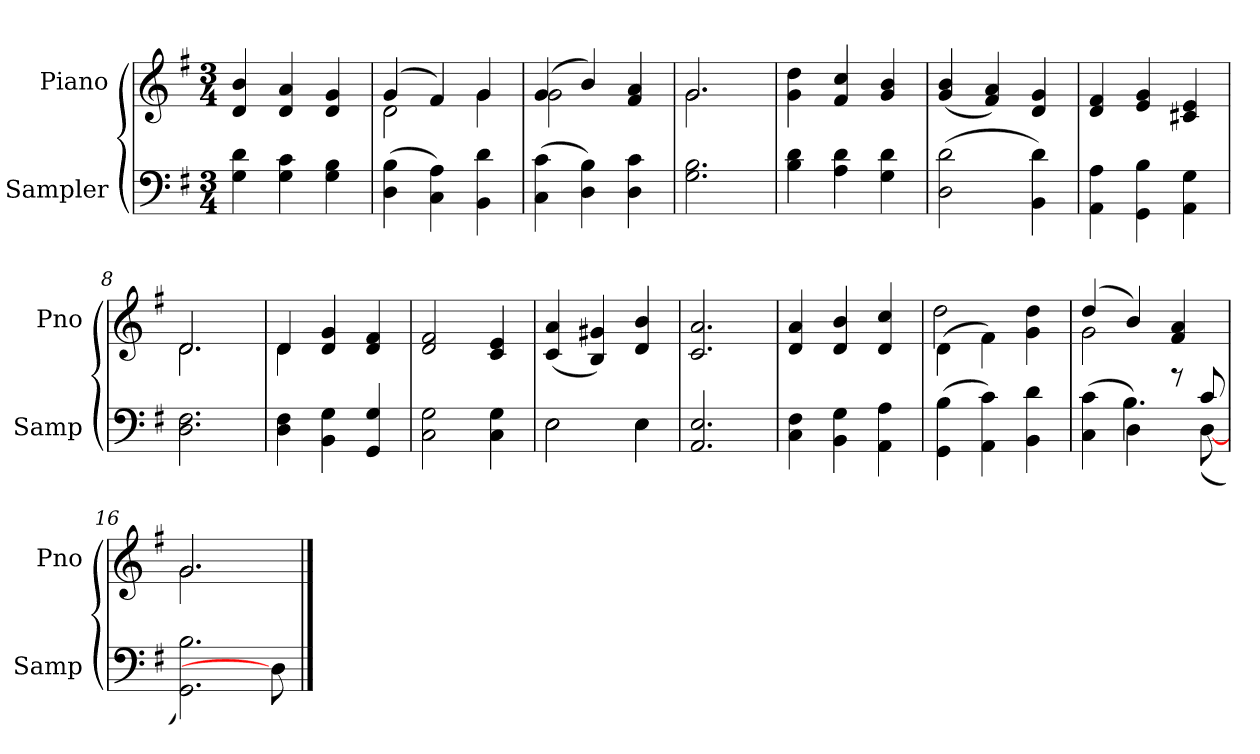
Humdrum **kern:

**kern	**kern
*part2	*part1
*staff2	*staff1
*I"Sampler	*I"Piano
*I'Samp	*I'Pno
*clefF4	*clefG2
*k[f#]	*k[f#]
*G:	*G:
*M3/4	*M3/4
=1	=1
4G 4d	4d 4b
4G 4c	4d 4a
4G 4B	4d 4g
=2	=2
*	*^
(4D 4B	(4g/	2d
4C 4A)	4f#/)	.
4BB 4d	4g/	4g
=3	=3	=3
(4C 4c	(4g/	2g
4D 4B)	4b/)	.
4D 4c	4f# 4a	4ryy
=4	=4	=4
2.G 2.B	2.g/	2.g
*	*v	*v
=5	=5
4B 4d	4g 4dd
4A 4d	4f# 4cc
4G 4d	4g 4b
=6	=6
(2D 2d	(4g 4b
.	4f# 4a)
4BB 4d)	4d 4g
=7	=7
4AA 4A	4d 4f#
4GG 4B	4e 4g
4AA 4G	4c#X 4e
=8	=8
*	*^
2.D 2.F#	2.d/	2.d
=9	=9	=9
4D 4F#	4d/	4d
4BB 4G	4d 4g	2ryy
4GG 4G	4d 4f#	.
*	*v	*v
=10	=10
2C 2G	2d 2f#
4C 4G	4c 4e
=11	=11
*^	*
2E\	2E	(4c 4a
.	.	4B 4g#X)
4E\	4E	4d 4b
*v	*v	*
=12	=12
2.AA 2.E	2.c 2.a
=13	=13
4C 4F#	4d 4a
4BB 4G	4d 4b
4AA 4A	4d 4cc
=14	=14
*	*^
(4GG 4B	(4d\	2dd
4AA 4c)	4f#\)	.
4BB 4d	4g 4dd	4ryy
=15	=15	=15
*^	*	*
(4C 4c	4ryy	(4dd/	2g
4D\)	4.B	4b/)	.
8r	.	4f# 4a	4ryy
8c/	([8D	.	.
*v	*v	*	*
=16	=16	=16
2.GG 2.B)	2.g/	2.g
8D]	8ryy	8ryy
*	*v	*v
==	==
*-	*-
